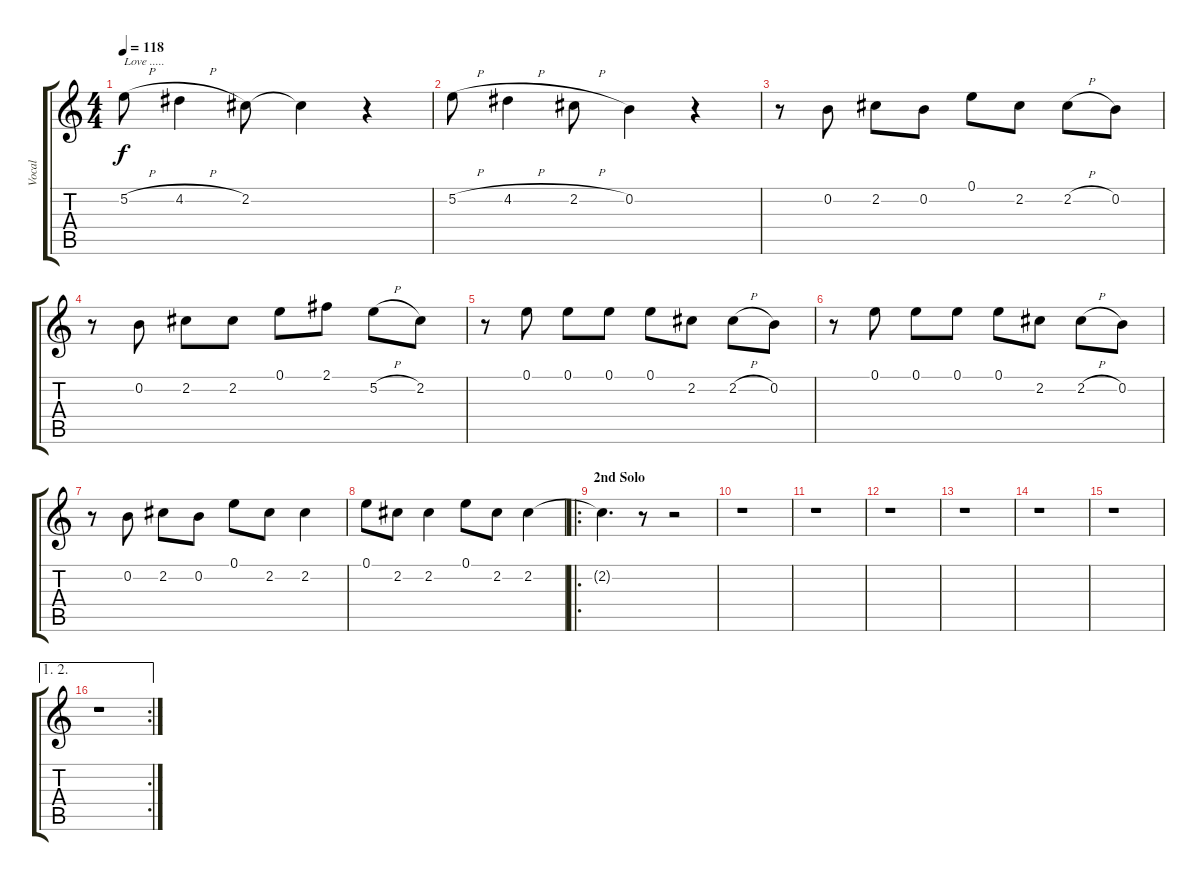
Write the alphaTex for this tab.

\track ("Vocal" "Vocal") {instrument lead6voice}
\staff {score tabs}
\tuning (E5 B4 G4 D4 A3 E3) {hide}
\ts (4 4)
\tempo 118
\clef g2
\ks c
5.2{h}.8{txt "Love ....." dy f} 4.2{h}.4 2.2.8 2.2{t}.4 r.4 |
5.2{h}.8 4.2{h}.4 2.2{h}.8 0.2.4 r.4 |
r.8 0.2.8 2.2.8 0.2.8 0.1.8 2.2.8 2.2{h}.8 0.2.8 |
r.8 0.2.8 2.2.8 2.2.8 0.1.8 2.1.8 5.2{h}.8 2.2.8 |
r.8 0.1.8 0.1.8 0.1.8 0.1.8 2.2.8 2.2{h}.8 0.2.8 |
r.8 0.1.8 0.1.8 0.1.8 0.1.8 2.2.8 2.2{h}.8 0.2.8 |
r.8 0.2.8 2.2.8 0.2.8 0.1.8 2.2.8 2.2.4 |
0.1.8 2.2.8 2.2.4 0.1.8 2.2.8 2.2.4 |
\ro
\section ("" "2nd Solo")
2.2{t}.4{d} r.8 r.2 |
r.1 |
r.1 |
r.1 |
r.1 |
r.1 |
r.1 |
\ae (1 2)
\rc 2
r.1
